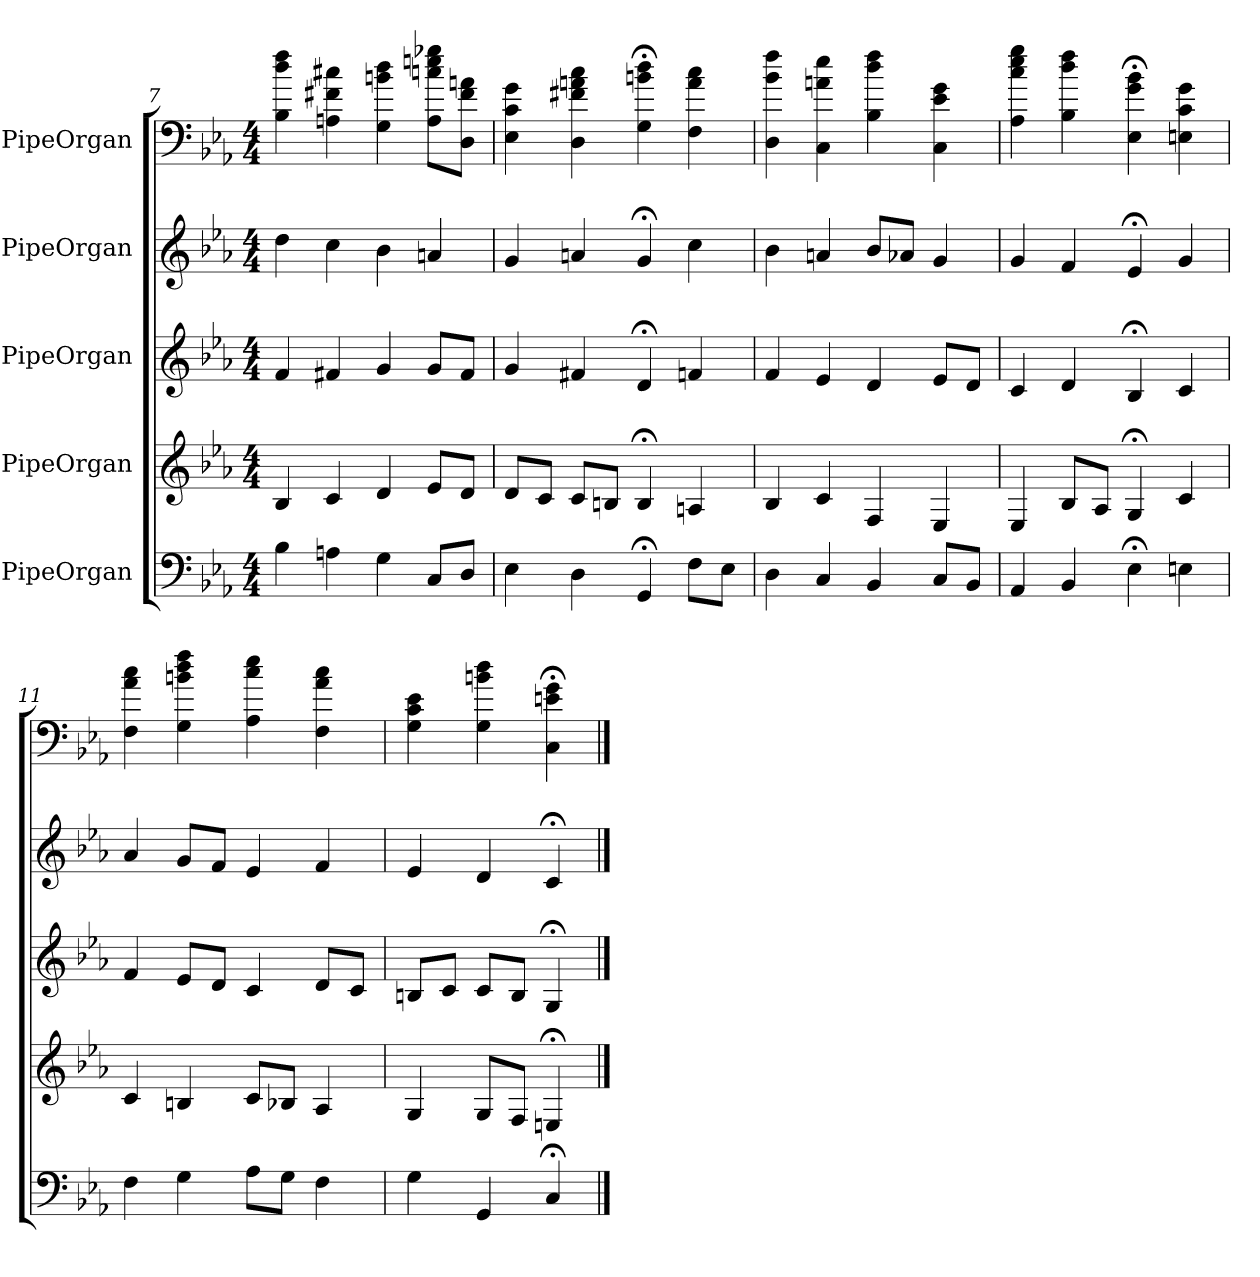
**kern	**kern	**kern	**kern	**kern
*part5	*part4	*part3	*part2	*part1
*staff5	*staff4	*staff3	*staff2	*staff1
*I"PipeOrgan	*I"PipeOrgan	*I"PipeOrgan	*I"PipeOrgan	*I"PipeOrgan
*k[b-e-a-]	*k[b-e-a-]	*k[b-e-a-]	*k[b-e-a-]	*k[b-e-a-]
*c:	*c:	*c:	*c:	*c:
*M4/4	*M4/4	*M4/4	*M4/4	*M4/4
=7	=7	=7	=7	=7
4B-	4B-	4f	4dd	4B- 4dd 4ff
4An	4c	4f#X	4cc	4An 4f#X 4cc#X
4G	4d	4g	4b-	4G 4bn 4dd
8CL	8e-L	8gL	4an	8A 8ccn 8een 8gg-XL
8DJ	8dJ	8f#J	.	8D 8f# 8anJ
=8	=8	=8	=8	=8
4E-	8dL	4g	4g	4E- 4c 4g
.	8cJ	.	.	.
4D	8cL	4f#X	4an	4D 4f#X 4an 4cc
.	8BnJ	.	.	.
4GG;<	4B;<	4d;<	4g;<	4G;< 4bn;< 4dd;<
8FL	4An	4fn	4cc	4F 4a 4cc
8E-J	.	.	.	.
=9	=9	=9	=9	=9
4D	4B-	4f	4b-	4D 4b- 4ff
4C	4c	4e-	4an	4C 4an 4ee-
4BB-	4F	4d	8b-L	4B- 4dd 4ff
.	.	.	8a-XJ	.
8CL	4E-	8e-L	4g	4C 4e- 4g
8BB-J	.	8dJ	.	.
=10	=10	=10	=10	=10
4AA-	4E-	4c	4g	4A- 4cc 4ee- 4gg
4BB-	8B-L	4d	4f	4B- 4dd 4ff
.	8A-J	.	.	.
4E-;<	4G;<	4B-;<	4e-;<	4E-;< 4g;< 4b-;<
4En	4c	4c	4g	4En 4c 4g
=11	=11	=11	=11	=11
4F	4c	4f	4a-	4F 4a- 4cc
4G	4Bn	8e-L	8gL	4G 4bn 4dd 4ff
.	.	8dJ	8fJ	.
8A-L	8cL	4c	4e-	4A- 4cc 4ee-
8GJ	8B-XJ	.	.	.
4F	4A-	8dL	4f	4F 4a- 4cc
.	.	8cJ	.	.
=12	=12	=12	=12	=12
4G	4G	8BnL	4e-	4G 4c 4e-
.	.	8cJ	.	.
4GG	8GL	8cL	4d	4G 4bn 4dd
.	8FJ	8BJ	.	.
4C;<	4En;<	4G;<	4c;<	4C;< 4en;< 4g;<
==	==	==	==	==
*-	*-	*-	*-	*-
